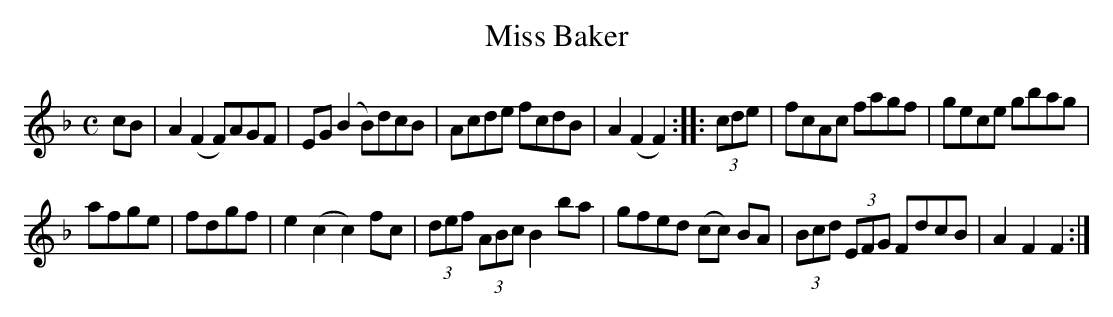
X:1
T:Miss Baker
M:C
L:1/8
K:F
cB | A2 (F2 F)AGF | EG (B2 B)dcB | Acde fcdB | A2 (F2F2)::(3cde | fcAc fagf | gece gbag |
afge | fdgf | e2 (c2 c2) fc | (3def (3ABc B2 ba | gfed (cc) BA | (3Bcd (3EFG FdcB | A2F2F2 :|
